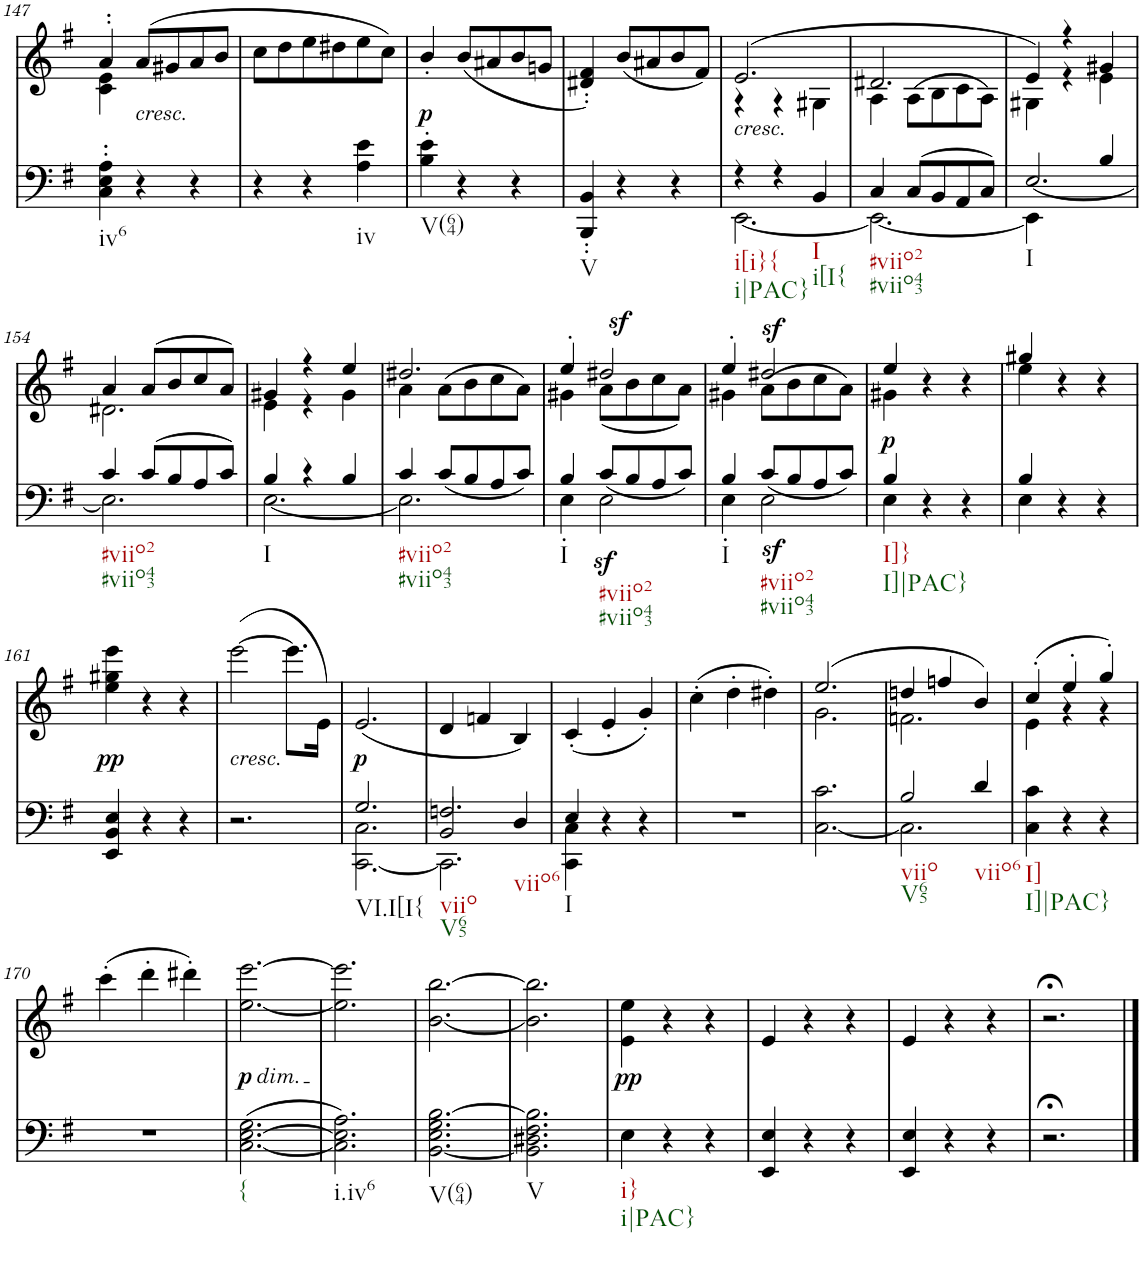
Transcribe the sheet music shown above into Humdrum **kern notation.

**kern	**dynam	**kern	**text	**dynam
*part2	*part2	*part1	*part1	*part1
*staff2	*staff2	*staff1	*staff1	*staff1
*I"piano	*	*I"piano	*	*
*I'Pno	*	*I'Pno	*	*
!!LO:PB:g=z
*clefF4	*	*clefG2	*	*
*k[f#]	*	*k[f#]	*	*
*M3/4	*	*M3/4	*	*
=147	=147	=147	=147	=147
*	*	*^	*	*
!LO:TX:b:t=iv6	!	!	!	!	!
4C\' 4E\' 4A\'	.	4a'''/	4c\ 4e\	.	.
!	!	!LO:TX:b:i:t=cresc.	!	!	!
!	!	!	!	!LO:LY:b	!
4r	.	(8a/L	2ryy	<	.
.	.	8g#X/	.	.	.
4r	.	8a/	.	.	.
.	.	8b/J	.	.	.
*	*	*v	*v	*	*
=148	=148	=148	=148	=148
4r	.	8cc\L	.	.
.	.	8dd\	.	.
4r	.	8ee\	.	.
.	.	8dd#X\	.	.
!LO:TX:b:t=iv	!	!	!	!
4A\ 4e\	.	8ee\	.	.
.	.	8cc\J)	.	.
=149	=149	=149	=149	=149
!LO:TX:b:t=V(64)	!	!	!	!
!	!	!	!LO:LY:b	!LO:DY:b
4B\' 4e\'	.	4b'/	p	p
4r	.	(8b/L	.	.
.	.	8a#X/	.	.
4r	.	8b/	.	.
.	.	8gn/J	.	.
=150	=150	=150	=150	=150
!LO:TX:b:t=V	!	!	!	!
4BBB/' 4BB/'	.	4d#X/' 4f#/')	.	.
4r	.	(8b/L	.	.
.	.	8a#X/	.	.
4r	.	8b/	.	.
.	.	8f#/J)	.	.
=151	=151	=151	=151	=151
*^	*	*^	*	*
!	!	!	!LO:TX:b:i:t=cresc.	!	!	!
!LO:TX:b:t=i[i}{	!	!	!	!	!	!
!LO:TX:b:t=i|PAC}	!	!	!	!	!	!
!	!	!	!	!	!LO:LY:a	!
4r	[2.EE\	.	(2.e/	4r	<	.
4r	.	.	.	4r	.	.
!LO:TX:b:t=I	!	!	!	!	!	!
!LO:TX:b:t=i[I{	!	!	!	!	!	!
4BB/	.	.	.	4G#X\	.	.
=152	=152	=152	=152	=152	=152	=152
!LO:TX:b:t=#viio2	!	!	!	!	!	!
!LO:TX:b:t=#viio43	!	!	!	!	!	!
4C/	2.EE\_	.	2.d#X/	4A\	.	.
(8C/L	.	.	.	(>8A\L	.	.
8BB/	.	.	.	8B\	.	.
8AA/	.	.	.	8c\	.	.
8C/J)	.	.	.	8A\J)	.	.
=153	=153	=153	=153	=153	=153	=153
!LO:TX:b:t=I	!	!	!	!	!	!
[<2.E/	4EE\]	.	4e/)	4G#X\	.	.
.	4ryy	.	4r	4r	.	.
.	4B/	.	4g#X/	4e\	.	.
!!LO:LB:g=z	!!
=154	=154	=154	=154	=154	=154	=154
!LO:TX:b:t=#viio2	!	!	!	!	!	!
!LO:TX:b:t=#viio43	!	!	!	!	!	!
4c/	2.E\]	.	4a/	2.d#X\	.	.
(8c/L	.	.	(8a/L	.	.	.
8B/	.	.	8b/	.	.	.
8A/	.	.	8cc/	.	.	.
8c/J)	.	.	8a/J)	.	.	.
=155	=155	=155	=155	=155	=155	=155
!LO:TX:b:t=I	!	!	!	!	!	!
4B/	[2.E\	.	4g#X/	4e\	.	.
4r	.	.	4r	4r	.	.
4B/	.	.	4ee/	4g#\	.	.
=156	=156	=156	=156	=156	=156	=156
!LO:TX:b:t=#viio2	!	!	!	!	!	!
!LO:TX:b:t=#viio43	!	!	!	!	!	!
4c/	2.E\]	.	2.dd#X/	4a\	.	.
(<8c/L	.	.	.	(>8a\L	.	.
8B/	.	.	.	8b\	.	.
8A/	.	.	.	8cc\	.	.
8c/J)	.	.	.	8a\J)	.	.
=157	=157	=157	=157	=157	=157	=157
!LO:TX:b:t=I	!	!	!	!	!	!
4B/	4E'\	.	4ee'/	4g#X\	.	.
!LO:TX:b:t=#viio2	!	!	!	!	!	!
!LO:TX:b:t=#viio43	!	!	!	!	!	!
!	!	!LO:DY:b	!	!	!	!LO:DY:a
(<8c/L	2E\	sf	2dd#X/	(8a\L	.	sf
8B/	.	.	.	8b\	.	.
8A/	.	.	.	8cc\	.	.
8c/J)	.	.	.	8a\J)	.	.
=158	=158	=158	=158	=158	=158	=158
!LO:TX:b:t=I	!	!	!	!	!	!
4B/	4E'\	.	4ee'/	4g#X\	.	.
!LO:TX:b:t=#viio2	!	!	!	!	!	!
!LO:TX:b:t=#viio43	!	!	!	!	!	!
!	!	!LO:DY:b	!	!	!	!LO:DY:a
(<8c/L	2E\	sf	2dd#X/	(>8a\L	.	sf
8B/	.	.	.	8b\	.	.
8A/	.	.	.	8cc\	.	.
8c/J)	.	.	.	8a\J)	.	.
=159	=159	=159	=159	=159	=159	=159
!LO:TX:b:t=I]}	!	!	!	!	!	!
!LO:TX:b:t=I]|PAC}	!	!	!	!	!	!
!	!	!	!	!	!LO:LY:b	!LO:DY:b
4B/	4E\	.	4ee/	4g#X\	p	p
4r	2ryy	.	4r	2ryy	.	.
4r	.	.	4r	.	.	.
=160	=160	=160	=160	=160	=160	=160
4B/	4E\	.	4gg#X/	4ee\	.	.
4r	2ryy	.	4r	2ryy	.	.
4r	.	.	4r	.	.	.
*v	*v	*	*	*	*	*
*	*	*v	*v	*	*
!!LO:LB:g=z
=161	=161	=161	=161	=161
!	!	!	!LO:LY:b	!LO:DY:b
4EE/ 4BB/ 4E/	.	4ee\ 4gg#X\ 4eee\	pp	pp
4r	.	4r	.	.
4r	.	4r	.	.
=162	=162	=162	=162	=162
!	!	!LO:TX:b:i:t=cresc.	!	!
!	!	!	!LO:LY:b	!
2.r	.	([2eee\	<	.
.	.	8.eee\L]	.	.
.	.	16e\Jk)	.	.
=163	=163	=163	=163	=163
*^	*	*	*	*
!LO:TX:b:t=VI.I[I{	!	!	!	!	!
!	!	!	!	!LO:LY:b	!LO:DY:b
2.G/	[2.CC\ 2.C\	.	(2.e/	p	p
=164	=164	=164	=164	=164	=164
*	*^	*	*	*	*
!LO:TX:b:t=viio	!	!	!	!	!	!
!LO:TX:b:t=V65	!	!	!	!	!	!
!LO:TX:b:t=viio6	!	!	!	!	!	!
2.Fn/	2BB/	2.CC\]	.	4d/	.	.
.	.	.	.	4fn/	.	.
.	4D/	.	.	4B/)	.	.
*	*v	*v	*	*	*	*
=165	=165	=165	=165	=165	=165
!LO:TX:b:t=I	!	!	!	!	!
4E/	4CC\ 4C\	.	(4c'/	.	.
4r	2ryy	.	4e'/	.	.
4r	.	.	4g'/)	.	.
*v	*v	*	*	*	*
=166	=166	=166	=166	=166
2.r	.	(4cc'\	.	.
.	.	4dd'\	.	.
.	.	4dd#X'\)	.	.
=167	=167	=167	=167	=167
*	*	*^	*	*
[2.C\ 2.c\	.	(2.ee/	2.g\	.	.
=168	=168	=168	=168	=168	=168
*^	*	*	*	*	*
!LO:TX:b:t=viio	!	!	!	!	!	!
!LO:TX:b:t=V65	!	!	!	!	!	!
2B/	2.C\]	.	4ddn/	2.fn\	.	.
.	.	.	4ffn/	.	.	.
!LO:TX:b:t=viio6	!	!	!	!	!	!
4d/	.	.	4b/)	.	.	.
*v	*v	*	*	*	*	*
=169	=169	=169	=169	=169	=169
!LO:TX:b:t=I]	!	!	!	!	!
!LO:TX:b:t=I]|PAC}	!	!	!	!	!
4C\ 4c\	.	(4cc'/	4e\	.	.
4r	.	4ee'/	4r	.	.
4r	.	4gg'/)	4r	.	.
!!LO:LB:g=z
=170	=170	=170	=170	=170	=170
!	!	!	!	!LO:LY:b	!
*	*	*v	*v	*	*
2.r	.	(4ccc'\	<	.
.	.	4ddd'\	.	.
.	.	4ddd#X'\)	.	.
=171	=171	=171	=171	=171
!	!	!LO:TX:b:i:t=dim.	!	!
!LO:TX:b:t={	!	!	!	!
!	!	!	!LO:LY:b	!LO:DY:b
(>[2.C\ [2.E\ 2.G\	.	[2.ee\ [2.eee\	p	p
=172	=172	=172	=172	=172
!LO:TX:b:t=i.iv6	!	!	!	!
2.C\] 2.E\] 2.A\)	.	2.ee\] 2.eee\]	.	.
=173	=173	=173	=173	=173
!LO:TX:b:t=V(64)	!	!	!	!
[2.BB\ 2.E\ 2.G\ [2.B\	.	[2.b\ [2.bb\	.	.
=174	=174	=174	=174	=174
!LO:TX:b:t=V	!	!	!	!
2.BB\] 2.D#X\ 2.F#\ 2.B\]	.	2.b\] 2.bb\]	.	.
=175	=175	=175	=175	=175
!LO:TX:b:t=i}	!	!	!	!
!LO:TX:b:t=i|PAC}	!	!	!	!
!	!	!	!LO:LY:b	!LO:DY:b
4E\	.	4e\ 4ee\	pp	pp
4r	.	4r	.	.
4r	.	4r	.	.
=176	=176	=176	=176	=176
4EE/ 4E/	.	4e/	.	.
4r	.	4r	.	.
4r	.	4r	.	.
=177	=177	=177	=177	=177
4EE/ 4E/	.	4e/	.	.
4r	.	4r	.	.
4r	.	4r	.	.
=178	=178	=178	=178	=178
2.r;<	.	2.r;<	.	.
==	==	==	==	==
*-	*-	*-	*-	*-
